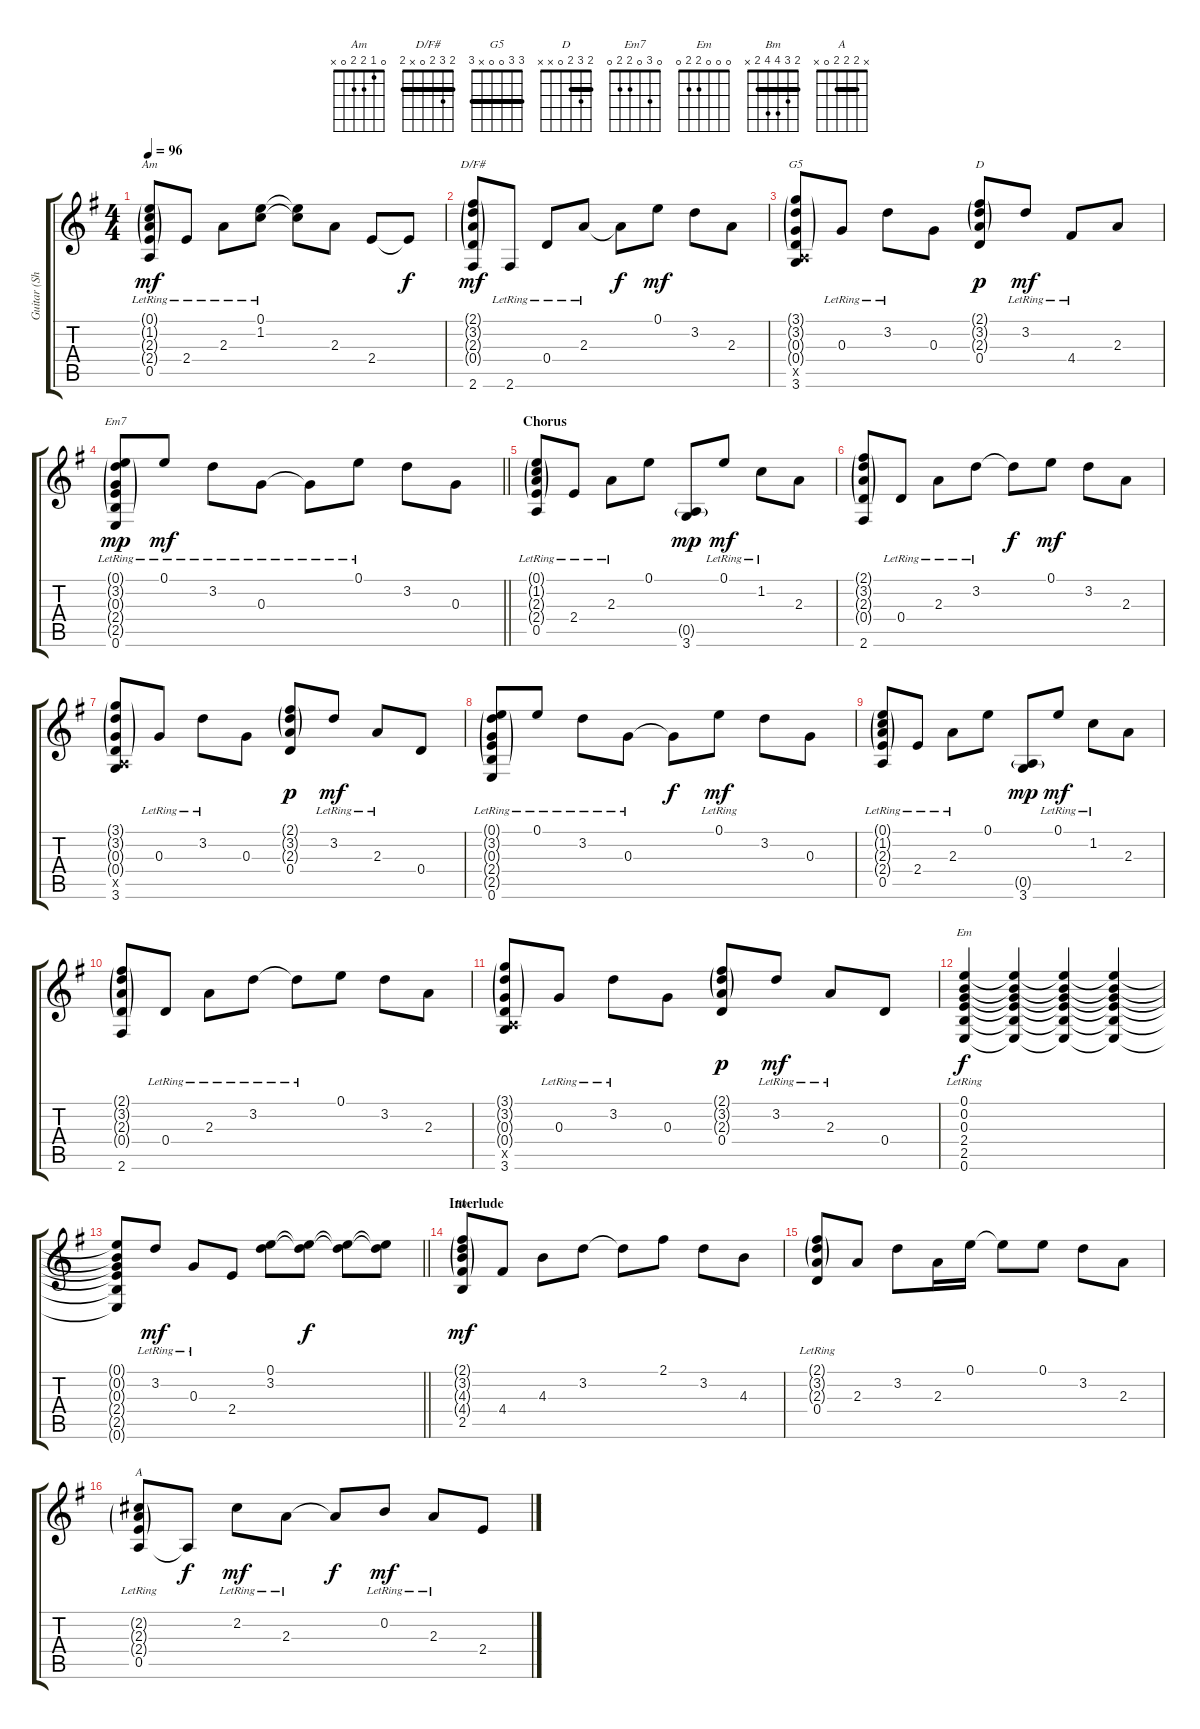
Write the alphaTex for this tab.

\track ("Guitar (Show Chords)" "Guitar (Sh") {instrument acousticguitarsteel}
\staff {score tabs}
\tuning (E4 B3 G3 D3 A2 E2) {hide}
\chord ("Am" 0 1 2 2 0 x)
\chord ("D/F#" 2 3 2 0 x 2) {barre 2}
\chord ("G5" 3 3 0 0 x 3) {barre 3}
\chord ("D" 2 3 2 0 x x) {barre 2}
\chord ("Em7" 0 3 0 2 2 0)
\chord ("Em" 0 0 0 2 2 0)
\chord ("Bm" 2 3 4 4 2 x) {barre 2}
\chord ("A" x 2 2 2 0 x) {barre 2}
\ts (4 4)
\tempo 96
\clef g2
\ks g
(0.1{g} 1.2{g} 2.3{g} 2.4{g} 0.5{lr}).8{ch "Am" dy mf} 2.4{lr}.8 2.3{lr}.8 (0.1{lr} 1.2{lr}).8 (0.1{t} 1.2{t}).8 2.3.8 2.4.8 2.4{t}.8{dy f} |
(2.1{g} 3.2{g} 2.3{g} 0.4{g} 2.6).8{ch "D/F#" dy mf} 2.6{lr}.8 0.4{lr}.8 2.3{lr}.8 2.3{t}.8{dy f} 0.1.8{dy mf} 3.2.8 2.3.8 |
(3.1{g} 3.2{g} 0.3{g} 0.4{g} 0.5{x} 3.6).8{ch "G5"} 0.3{lr}.8 3.2{lr}.8 0.3.8 (2.1{g} 3.2{g} 2.3{g} 0.4).8{ch "D" dy p} 3.2{lr}.8{dy mf} 4.4{lr}.8 2.3.8 |
\barLineRight lightlight
(0.1{g} 3.2{g} 0.3{g lr} 2.4{g} 2.5{g} 0.6{lr}).8{ch "Em7" dy mp} 0.1{lr}.8{dy mf} 3.2{lr}.8 0.3{lr}.8 0.3{lr t}.8 0.1{lr}.8 3.2.8 0.3.8 |
\section ("" "Chorus ")
(0.1{g} 1.2{g} 2.3{g} 2.4{g} 0.5{lr}).8 2.4{lr}.8 2.3{lr}.8 0.1.8 (0.5{g} 3.6).8{dy mp} 0.1{lr}.8{dy mf} 1.2{lr}.8 2.3.8 |
(2.1{g} 3.2{g} 2.3{g} 0.4{g} 2.6).8 0.4{lr}.8 2.3{lr}.8 3.2{lr}.8 3.2{t}.8{dy f} 0.1.8{dy mf} 3.2.8 2.3.8 |
(3.1{g} 3.2{g} 0.3{g} 0.4{g} 0.5{x} 3.6).8 0.3{lr}.8 3.2{lr}.8 0.3.8 (2.1{g} 3.2{g} 2.3{g} 0.4).8{dy p} 3.2{lr}.8{dy mf} 2.3{lr}.8 0.4.8 |
(0.1{g} 3.2{g} 0.3{g} 2.4{g} 2.5{g} 0.6{lr}).8 0.1{lr}.8 3.2{lr}.8 0.3{lr}.8 0.3{t}.8{dy f} 0.1{lr}.8{dy mf} 3.2.8 0.3.8 |
(0.1{g} 1.2{g} 2.3{g} 2.4{g} 0.5{lr}).8 2.4{lr}.8 2.3{lr}.8 0.1.8 (0.5{g} 3.6).8{dy mp} 0.1{lr}.8{dy mf} 1.2{lr}.8 2.3.8 |
(2.1{g} 3.2{g} 2.3{g} 0.4{g} 2.6).8 0.4{lr}.8 2.3{lr}.8 3.2{lr}.8 3.2{lr t}.8 0.1.8 3.2.8 2.3.8 |
(3.1{g} 3.2{g} 0.3{g} 0.4{g} 0.5{x} 3.6).8 0.3{lr}.8 3.2{lr}.8 0.3.8 (2.1{g} 3.2{g} 2.3{g} 0.4).8{dy p} 3.2{lr}.8{dy mf} 2.3{lr}.8 0.4.8 |
(0.1 0.2 0.3{lr} 2.4 2.5 0.6).4{ch "Em" dy f} (0.1{t} 0.2{t} 0.3{t} 2.4{t} 2.5{t} 0.6{t}).4 (0.1{t} 0.2{t} 0.3{t} 2.4{t} 2.5{t} 0.6{t}).4 (0.1{t} 0.2{t} 0.3{t} 2.4{t} 2.5{t} 0.6{t}).4 |
\barLineRight lightlight
(0.1{t} 0.2{t} 0.3{t} 2.4{t} 2.5{t} 0.6{t}).8 3.2{lr}.8{dy mf} 0.3{lr}.8 2.4.8 (0.1 3.2).8 (0.1{t} 3.2{t}).8{dy f} (0.1{t} 3.2{t}).8 (0.1{t} 3.2{t}).8 |
\section ("" "Interlude")
(2.1{g} 3.2{g} 4.3{g} 4.4{g} 2.5).8{ch "Bm" dy mf} 4.4.8 4.3.8 3.2.8 3.2{t}.8 2.1.8 3.2.8 4.3.8 |
(2.1{g} 3.2{g} 2.3{g} 0.4{lr}).8 2.3.8 3.2.8 2.3.16 0.1.16 0.1{t}.8 0.1.8 3.2.8 2.3.8 |
(2.2{g} 2.3{g} 2.4{g} 0.5{lr}).8{ch "A"} 0.5{t}.8{dy f} 2.2{lr}.8{dy mf} 2.3{lr}.8 2.3{t}.8{dy f} 0.2{lr}.8{dy mf} 2.3{lr}.8 2.4.8
